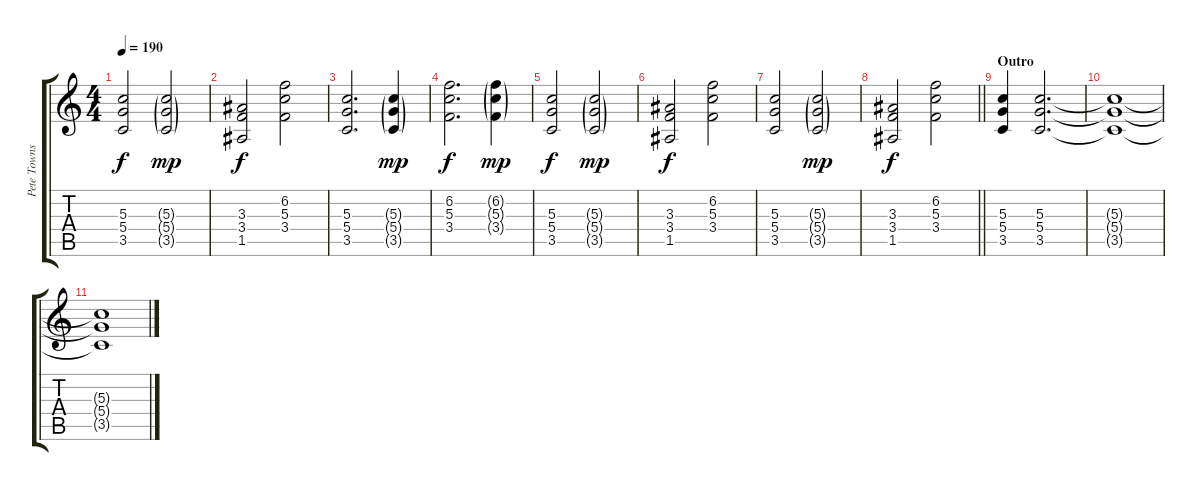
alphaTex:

\track ("Pete Townshend" "Pete Towns") {instrument electricguitarclean}
\staff {score tabs}
\tuning (E4 B3 G3 D3 A2 E2) {hide}
\ts (4 4)
\tempo 190
\clef g2
\ks c
(5.3 5.4 3.5).2{dy f} (5.3{g} 5.4{g} 3.5{g}).2{dy mp} |
(3.3 3.4 1.5).2{dy f} (6.2 5.3 3.4).2 |
(5.3 5.4 3.5).2{d} (5.3{g} 5.4{g} 3.5{g}).4{dy mp} |
(6.2 5.3 3.4).2{d dy f} (6.2{g} 5.3{g} 3.4{g}).4{dy mp} |
(5.3 5.4 3.5).2{dy f} (5.3{g} 5.4{g} 3.5{g}).2{dy mp} |
(3.3 3.4 1.5).2{dy f} (6.2 5.3 3.4).2 |
(5.3 5.4 3.5).2 (5.3{g} 5.4{g} 3.5{g}).2{dy mp} |
\barLineRight lightlight
(3.3 3.4 1.5).2{dy f} (6.2 5.3 3.4).2 |
\section ("" "Outro")
(5.3 5.4 3.5).4 (5.3 5.4 3.5).2{d} |
(5.3{t} 5.4{t} 3.5{t}).1 |
(5.3{t} 5.4{t} 3.5{t}).1
